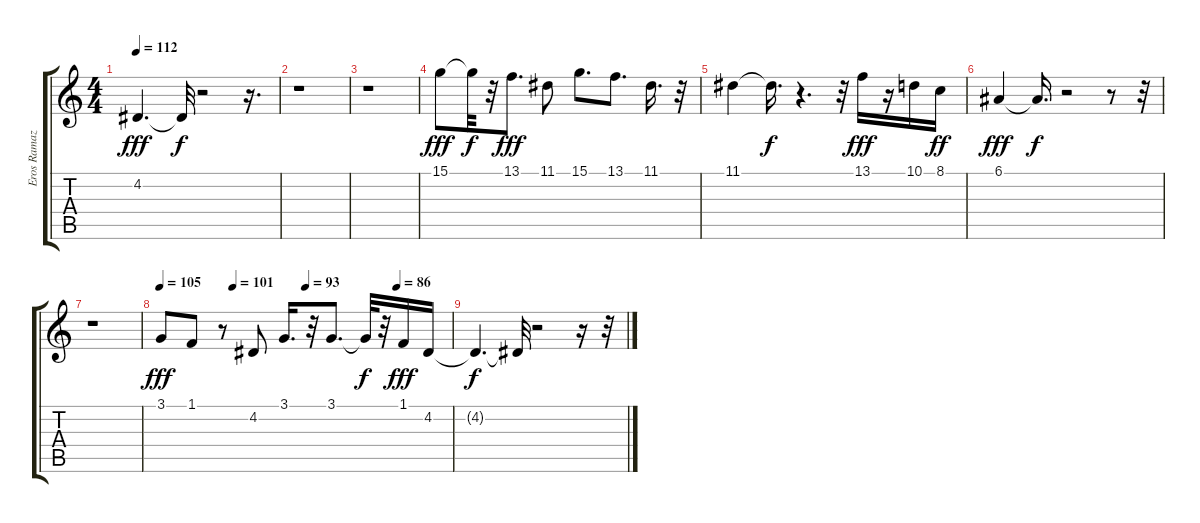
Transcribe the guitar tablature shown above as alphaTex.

\track ("Eros Ramazzotti (Voz)" "Eros Ramaz") {instrument panflute}
\staff {score tabs}
\tuning (E4 B3 G3 D3 A2 E2) {hide}
\ts (4 4)
\tempo 112
\clef g2
\ks c
4.2.4{d dy fff} 4.2{t}.32{dy f} r.2 r.16{d} |
r.1 |
r.1 |
15.1.8{dy fff} 15.1{t}.32{dy f} r.32 13.1.8{d dy fff} 11.1.8 15.1.8{d} 13.1.8{d} 11.1.16{d} r.32 |
11.1.4 11.1{t}.16{d dy f} r.4{d} r.32 13.1.16{dy fff} r.16 10.1.16 8.1.16{dy ff} |
6.1.4{dy fff} 6.1{t}.16{d dy f} r.2 r.8 r.32 |
r.1 |
\tempo 105
\tempo (101 0.25)
\tempo (93 0.5)
\tempo (86 0.8125)
3.1.8{dy fff} 1.1.8 r.8 4.2.8 3.1.16{d} r.32 3.1.8{d} 3.1{t}.32{dy f} r.32 1.1.16{dy fff} 4.2.16 |
4.2{t}.4{d dy f} 4.2{t}.32 r.2 r.16 r.32
